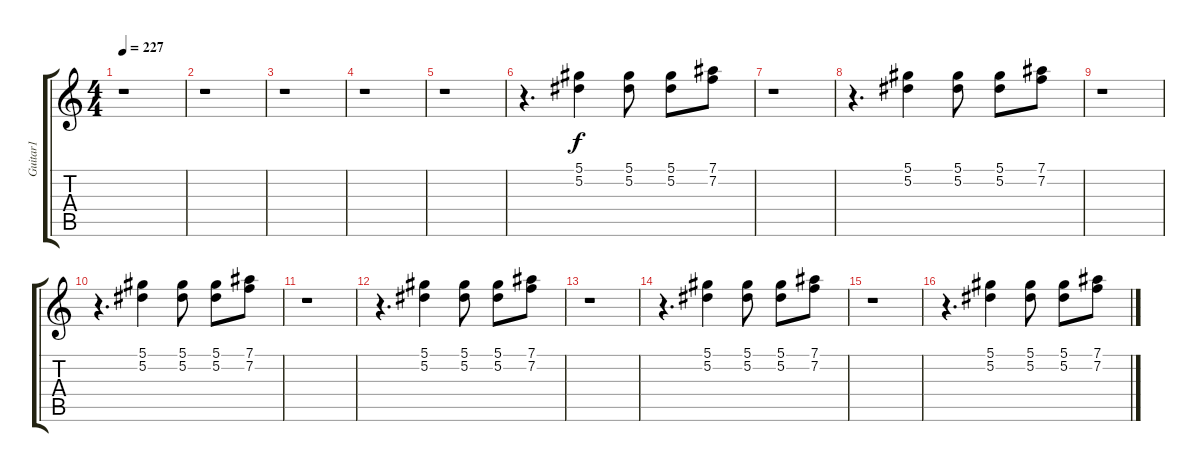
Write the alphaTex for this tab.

\track ("Guitar1" "Guitar1") {instrument distortionguitar}
\staff {score tabs}
\tuning (Eb4 Bb3 Gb3 Db3 Ab2 Eb2) {hide}
\ts (4 4)
\tempo 227
\clef g2
\ks c
r.1{dy f} |
r.1 |
r.1 |
r.1 |
r.1 |
r.4{d} (5.1 5.2).4 (5.1 5.2).8 (5.1 5.2).8 (7.1 7.2).8 |
r.1 |
r.4{d} (5.1 5.2).4 (5.1 5.2).8 (5.1 5.2).8 (7.1 7.2).8 |
r.1 |
r.4{d} (5.1 5.2).4 (5.1 5.2).8 (5.1 5.2).8 (7.1 7.2).8 |
r.1 |
r.4{d} (5.1 5.2).4 (5.1 5.2).8 (5.1 5.2).8 (7.1 7.2).8 |
r.1 |
r.4{d} (5.1 5.2).4 (5.1 5.2).8 (5.1 5.2).8 (7.1 7.2).8 |
r.1 |
r.4{d} (5.1 5.2).4 (5.1 5.2).8 (5.1 5.2).8 (7.1 7.2).8
